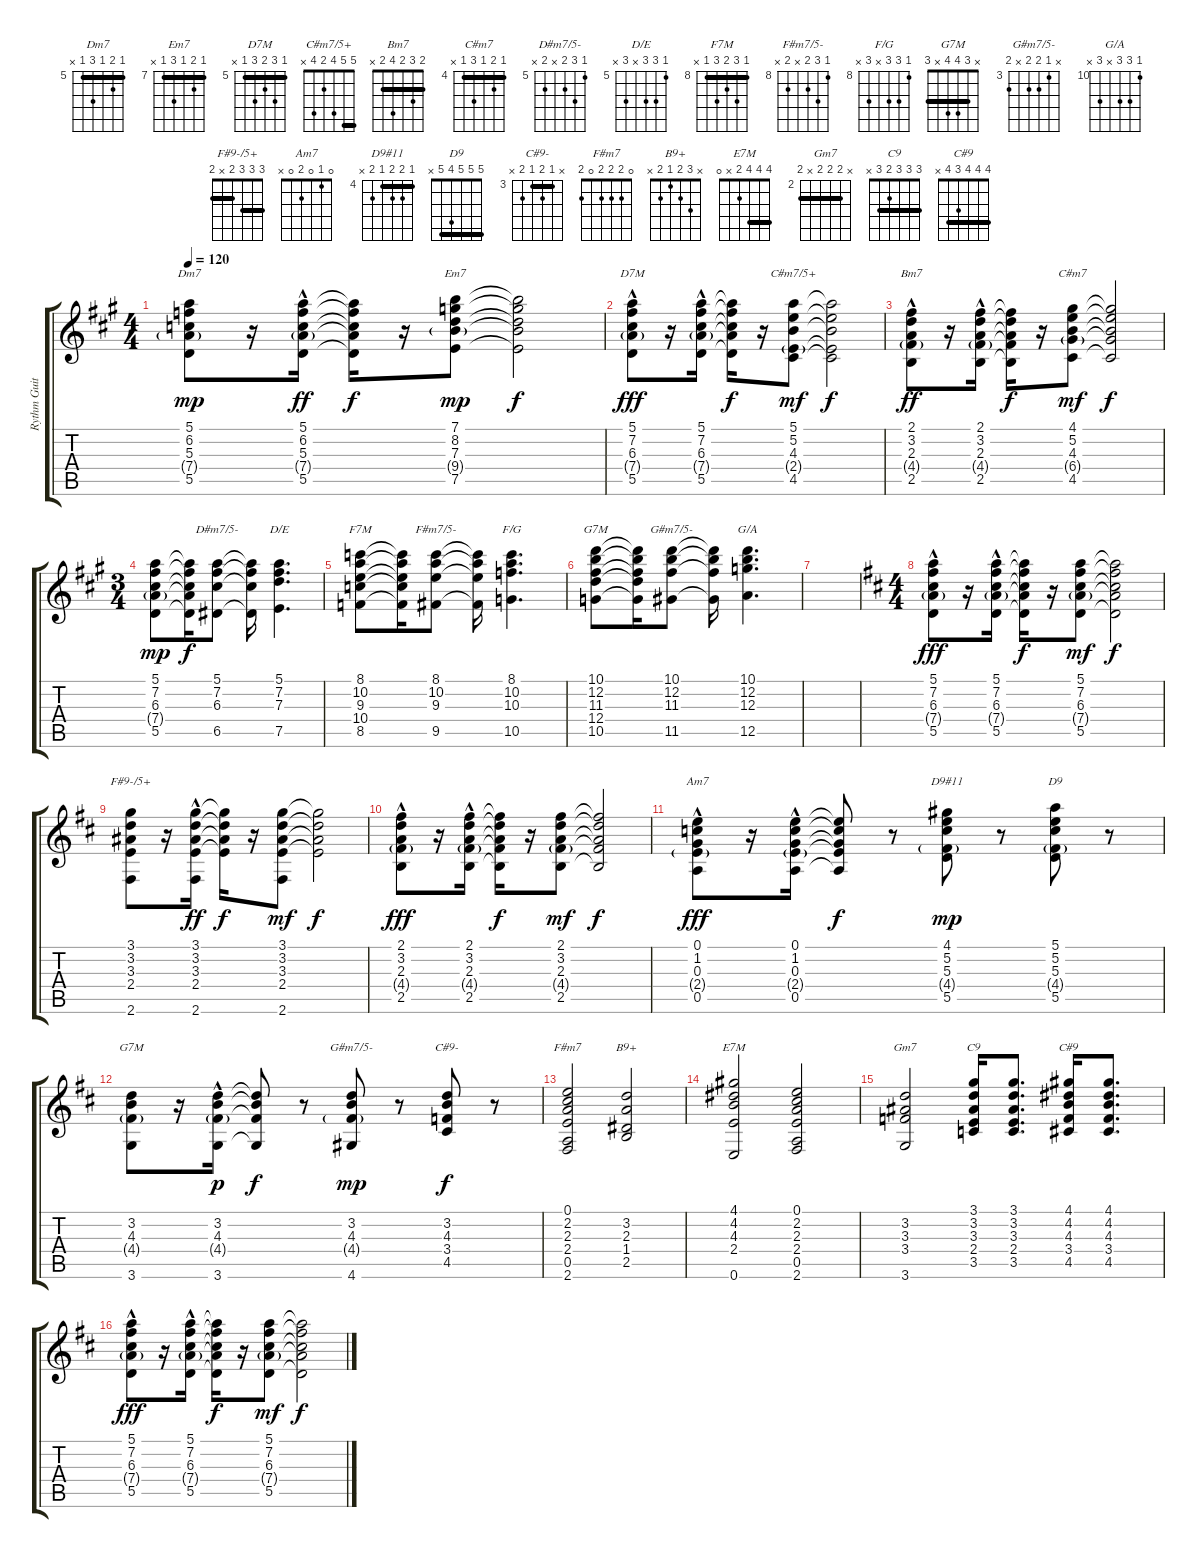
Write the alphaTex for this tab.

\track ("Rythm Guitar" "Rythm Guit") {instrument electricguitarjazz}
\staff {score tabs}
\tuning (E4 B3 G3 D3 A2 E2) {hide}
\chord ("Dm7" 5 6 5 7 5 x) {firstfret 5 barre 5}
\chord ("Em7" 7 8 7 9 7 x) {firstfret 7 barre 7}
\chord ("D7M" 5 7 6 7 5 x) {firstfret 5 barre 5}
\chord ("C#m7/5+" 5 5 4 2 4 x) {barre 5}
\chord ("Bm7" 2 3 2 4 2 x) {barre 2}
\chord ("C#m7" 4 5 4 6 4 x) {firstfret 4 barre 4}
\chord ("D#m7/5-" 5 7 6 x 6 x) {firstfret 5}
\chord ("D/E" 5 7 7 x 7 x) {firstfret 5}
\chord ("F7M" 8 10 9 10 8 x) {firstfret 8 barre 8}
\chord ("F#m7/5-" 8 10 9 x 9 x) {firstfret 8}
\chord ("F/G" 8 10 10 x 10 x) {firstfret 8}
\chord ("G7M" 10 12 11 12 10 x) {firstfret 10 barre 10}
\chord ("G#m7/5-" 10 12 11 x 11 x) {firstfret 10}
\chord ("G/A" 10 12 12 x 12 x) {firstfret 10}
\chord ("F#9-/5+" 3 3 3 2 x 2) {barre (2 3)}
\chord ("Am7" 0 1 0 2 0 x)
\chord ("D9#11" 4 5 5 4 5 x) {firstfret 4 barre 4}
\chord ("D9" 5 5 5 4 5 x) {barre 5}
\chord ("G7M" x 3 4 4 x 3) {barre 3}
\chord ("G#m7/5-" x 3 4 4 x 4) {firstfret 3}
\chord ("C#9-" x 3 4 3 4 x) {firstfret 3 barre 3}
\chord ("F#m7" 0 2 2 2 0 2)
\chord ("B9+" x 3 2 1 2 x)
\chord ("E7M" 4 4 4 2 x 0) {barre 4}
\chord ("Gm7" x 3 3 3 x 3) {firstfret 2 barre 3}
\chord ("C9" 3 3 3 2 3 x) {barre 3}
\chord ("C#9" 4 4 4 3 4 x) {barre 4}
\ts (4 4)
\tempo 120
\clef g2
\ks a
(5.1 6.2 5.3 7.4{g} 5.5).8{ch "Dm7" dy mp beam Down} r.16 (5.1{hac} 6.2{hac} 5.3{hac} 7.4{g} 5.5{hac}).16{dy ff beam Down beam split} (5.1{t} 6.2{t} 5.3{t} 7.4{t} 5.5{t}).16{dy f beam Down} r.16{beam merge} (7.1 8.2 7.3 9.4{g} 7.5).8{ch "Em7" dy mp beam Down} (7.1{t} 8.2{t} 7.3{t} 9.4{t} 7.5{t}).2{dy f} |
(5.1{hac} 7.2 6.3 7.4{g} 5.5{hac}).8{ch "D7M" dy fff} r.16 (5.1{hac} 7.2{hac} 6.3{hac} 7.4{g} 5.5{hac}).16{beam split} (5.1{t} 7.2{t} 6.3{t} 7.4{t} 5.5{t}).16{dy f beam Down} r.16{beam merge} (5.1 5.2 4.3 2.4{g} 4.5).8{ch "C#m7/5+" dy mf} (5.1{t} 5.2{t} 4.3{t} 2.4{t} 4.5{t}).2{dy f beam Down} |
(2.1{hac} 3.2{hac} 2.3{hac} 4.4{g} 2.5{hac}).8{ch "Bm7" dy ff beam Down} r.16 (2.1{hac} 3.2{hac} 2.3{hac} 4.4{g} 2.5{hac}).16{beam Down beam split} (2.1{t} 3.2{t} 2.3{t} 4.4{t} 2.5{t}).16{dy f beam Down} r.16{beam merge} (4.1 5.2 4.3 6.4{g} 4.5).8{ch "C#m7" dy mf beam Down} (4.1{t} 5.2{t} 4.3{t} 6.4{t} 4.5{t}).2{dy f} |
\ts (3 4)
(5.1 7.2 6.3 7.4{g} 5.5).8{dy mp} (5.1{t} 7.2{t} 6.3{t} 7.4{t} 5.5{t}).16{dy f} (5.1 7.2 6.3 6.5).8{ch "D#m7/5-"} (5.1{t} 7.2{t} 6.3{t} 6.5{t}).16 (5.1 7.2 7.3 7.5).4{d ch "D/E"} |
(8.1 10.2 9.3 10.4 8.5).8{ch "F7M"} (8.1{t} 10.2{t} 9.3{t} 10.4{t} 8.5{t}).16 (8.1 10.2 9.3 9.5).8{ch "F#m7/5-"} (8.1{t} 10.2{t} 9.3{t} 9.5{t}).16 (8.1 10.2 10.3 10.5).4{d ch "F/G"} |
(10.1 12.2 11.3 12.4 10.5).8{ch "G7M"} (10.1{t} 12.2{t} 11.3{t} 12.4{t} 10.5{t}).16 (10.1 12.2 11.3 11.5).8{ch "G#m7/5-"} (10.1{t} 12.2{t} 11.3{t} 11.5{t}).16 (10.1 12.2 12.3 12.5).4{d ch "G/A"} |
|
\ts (4 4)
\ks d
(5.1{hac} 7.2 6.3 7.4{g} 5.5{hac}).8{dy fff} r.16 (5.1{hac} 7.2{hac} 6.3{hac} 7.4{g} 5.5{hac}).16{beam split} (5.1{t} 7.2{t} 6.3{t} 7.4{t} 5.5{t}).16{dy f beam Down} r.16{beam merge} (5.1 7.2 6.3 7.4{g} 5.5).8{dy mf} (5.1{t} 7.2{t} 6.3{t} 7.4{t} 5.5{t}).2{dy f beam Down} |
(3.1 3.2 3.3 2.4 2.6).8{ch "F#9-/5+" beam Down} r.16 (3.1{hac} 3.2{hac} 3.3{hac} 2.4 2.6).16{dy ff beam Down beam split} (3.1{t} 3.2{t} 3.3{t} 2.4{t}).16{dy f beam Down} r.16{beam merge} (3.1 3.2 3.3 2.4 2.6).8{dy mf beam Down} (3.1{t} 3.2{t} 3.3{t} 2.4{t}).2{dy f} |
(2.1{hac} 3.2{hac} 2.3{hac} 4.4{g} 2.5{hac}).8{dy fff beam Down} r.16 (2.1{hac} 3.2{hac} 2.3{hac} 4.4{g} 2.5{hac}).16{beam Down beam split} (2.1{t} 3.2{t} 2.3{t} 4.4{t} 2.5{t}).16{dy f beam Down} r.16{beam merge} (2.1 3.2 2.3 4.4{g} 2.5).8{dy mf} (2.1{t} 3.2{t} 2.3{t} 4.4{t} 2.5{t}).2{dy f} |
(0.1{hac} 1.2{hac} 0.3{hac} 2.4{g} 0.5{hac}).8{ch "Am7" dy fff beam Down} r.16 (0.1{hac} 1.2{hac} 0.3{hac} 2.4{g} 0.5{hac}).16{beam Down} (0.1{t} 1.2{t} 0.3{t} 2.4{t} 0.5{t}).8{dy f} r.8{beam merge} (4.1 5.2 5.3 4.4{g} 5.5).8{ch "D9#11" dy mp} r.8 (5.1 5.2 5.3 4.4{g} 5.5).8{ch "D9"} r.8 |
(3.2 4.3 4.4{g} 3.6).8{ch "G7M" beam Down} r.16 (3.2{hac} 4.3{hac} 4.4{g} 3.6).16{dy p beam Down} (3.2{t} 4.3{t} 4.4{t} 3.6{t}).8{dy f} r.8{beam merge} (3.2 4.3 4.4{g} 4.6).8{ch "G#m7/5-" dy mp} r.8 (3.2 4.3 3.4 4.5).8{ch "C#9-" dy f} r.8 |
(0.1 2.2 2.3 2.4 0.5 2.6).2{ch "F#m7"} (3.2 2.3 1.4 2.5).2{ch "B9+"} |
(4.1 4.2 4.3 2.4 0.6).2{ch "E7M"} (0.1 2.2 2.3 2.4 0.5 2.6).2 |
(3.2 3.3 3.4 3.6).2{ch "Gm7"} (3.1 3.2 3.3 2.4 3.5).16{ch "C9"} (3.1 3.2 3.3 2.4 3.5).8{d} (4.1 4.2 4.3 3.4 4.5).16{ch "C#9"} (4.1 4.2 4.3 3.4 4.5).8{d} |
(5.1{hac} 7.2 6.3 7.4{g} 5.5{hac}).8{dy fff} r.16 (5.1{hac} 7.2{hac} 6.3{hac} 7.4{g} 5.5{hac}).16{beam split} (5.1{t} 7.2{t} 6.3{t} 7.4{t} 5.5{t}).16{dy f beam Down} r.16{beam merge} (5.1 7.2 6.3 7.4{g} 5.5).8{dy mf} (5.1{t} 7.2{t} 6.3{t} 7.4{t} 5.5{t}).2{dy f beam Down}
